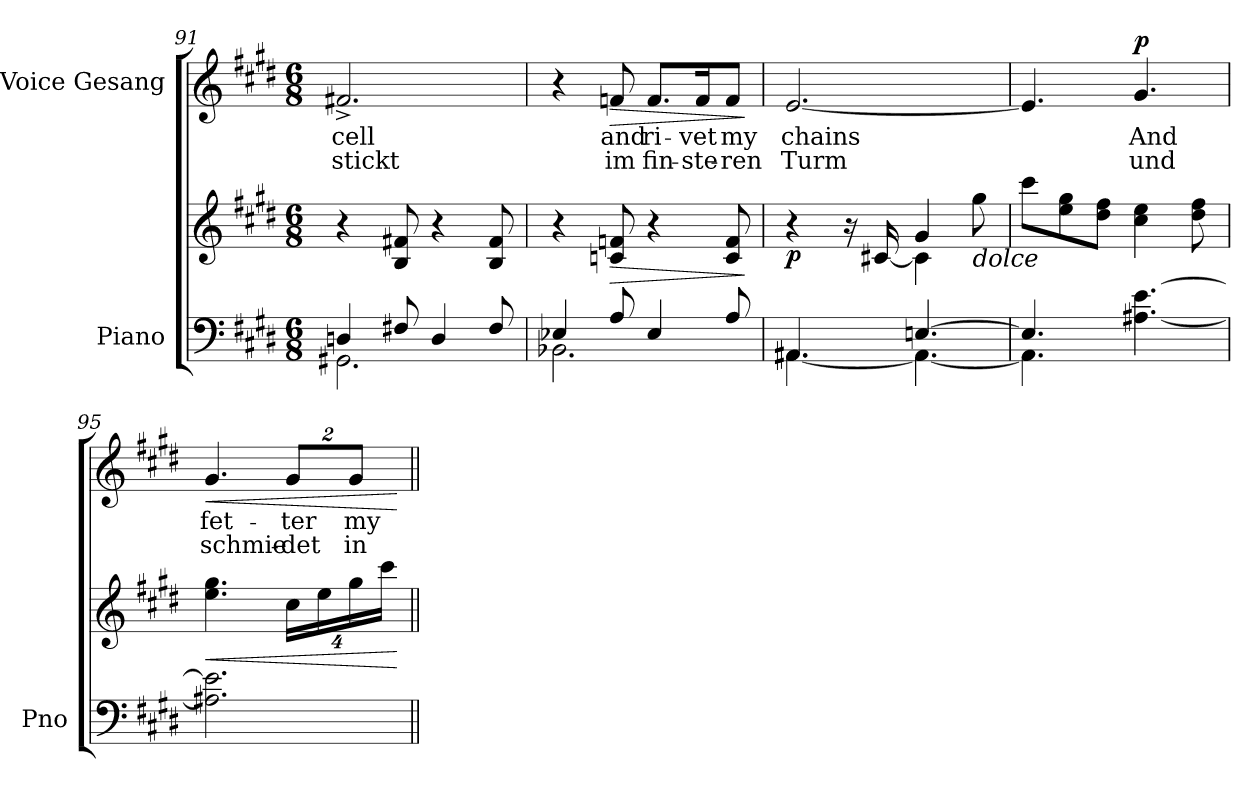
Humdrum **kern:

**kern	**kern	**dynam	**kern	**text	**text	**dynam
*part2	*part2	*part2	*part1	*part1	*part1	*part1
*staff3	*staff2	*staff2/3	*staff1	*staff1	*staff1	*staff1
*I"Piano	*	*	*I"Voice Gesang	*	*	*
*I'Pno	*	*	*	*	*	*
*clefF4	*clefG2	*	*clefG2	*	*	*
*k[f#c#g#d#]	*k[f#c#g#d#]	*	*k[f#c#g#d#]	*	*	*
*M6/8	*M6/8	*	*M6/8	*	*	*
=91	=91	=91	=91	=91	=91	=91
*^	*	*	*	*	*	*
!	!	!	!	!	!LO:LY:b	!LO:LY:b	!
4Dn/	2.GG#X\	4r	.	2.f#X^>/	cell	-stickt	.
8F#X/	.	8B/ 8f#X/	.	.	.	.	.
4D/	.	4r	.	.	.	.	.
8F#/	.	8B/ 8f#/	.	.	.	.	.
=92	=92	=92	=92	=92	=92	=92	=92
4E-X/	2.BB-X\	4r	.	4r	.	.	.
!	!	!	!LO:HP:b	!	!LO:LY:b	!LO:LY:b	!LO:HP:b
8A/	.	8cn/ 8fn/	>	8fn/	and	im	>
!	!	!	!	!	!LO:LY:b	!LO:LY:b	!
4E-/	.	4r	.	8.f/L	ri-	fin-	.
!	!	!	!	!	!LO:LY:b	!LO:LY:b	!
.	.	.	.	16f/K	-vet	-ste-	.
!	!	!	!	!	!LO:LY:b	!LO:LY:b	!
8A/	.	8c/ 8f/	.	8f/J	my	-ren	.
*v	*v	*	*	*	*	*	*
.	.	]	.	.	.	]
=93	=93	=93	=93	=93	=93	=93
*^	*^	*	*	*	*	*
!	!	!	!	!LO:DY:b	!	!LO:LY:b	!LO:LY:b	!
4.AA#X/	[4.AA#\	4r	4.ryy	p	[2.e/	chains	Turm	.
.	.	16r	.	.	.	.	.	.
.	.	[<16c#X/	.	.	.	.	.	.
[4.En/	4.AA#\_	4g#/	4c#\]	.	.	.	.	.
!	!	!LO:TX:b:i:t=dolce	!	!	!	!	!	!
.	.	8gg#\	8ryy	.	.	.	.	.
*	*	*v	*v	*	*	*	*	*
=94	=94	=94	=94	=94	=94	=94	=94
4.E/]	4.AA#\]	8ccc#\L	.	4.e/]	.	.	.
.	.	8ee\ 8gg#\	.	.	.	.	.
.	.	8dd#\ 8ff#\J	.	.	.	.	.
!	!	!	!	!	!LO:LY:b	!LO:LY:b	!LO:DY:a
[4.A#X\ [4.e\	4.ryy	4cc#\ 4ee\	.	4.g#/	And	und	p
.	.	8dd#\ 8ff#\	.	.	.	.	.
*v	*v	*	*	*	*	*	*
!!LO:LB:g=z
=95	=95	=95	=95	=95	=95	=95
!	!	!LO:HP:b	!	!LO:LY:b	!LO:LY:b	!LO:HP:b
2.A#X\] 2.e\]	4.ee\ 4.gg#\	<	4.g#/	fet-	schmie-	<
!	!	!	!	!LO:LY:b	!LO:LY:b	!
.	32%3cc#\LL	.	16%3g#/L	-ter	-det	.
.	32%3ee\	.	.	.	.	.
!	!	!	!	!LO:LY:b	!LO:LY:b	!
.	32%3gg#\	.	16%3g#/J	my	in	.
.	32%3ccc#\JJ	.	.	.	.	.
.	.	[	.	.	.	[
=||	=||	=||	=||	=||	=||	=||
*-	*-	*-	*-	*-	*-	*-
